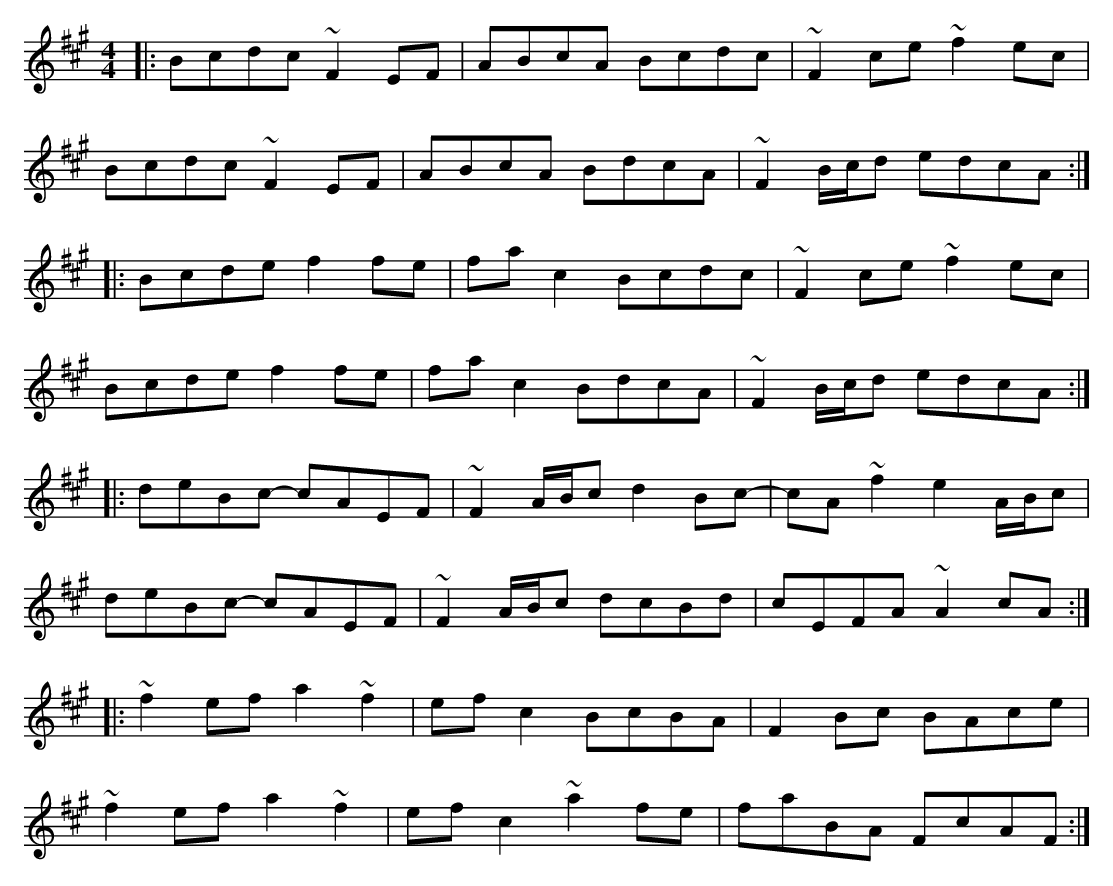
X:1
M:4/4
K:A
|:Bcdc ~F2EF|ABcA Bcdc|~F2ce ~f2ec|
Bcdc ~F2EF|ABcA BdcA|~F2 B/c/d edcA:|
|:Bcde f2fe|fac2 Bcdc|~F2ce ~f2ec|
Bcde f2fe|fac2 BdcA|~F2 B/c/d edcA:|
|:deBc- cAEF|~F2 A/B/c d2Bc-|cA~f2 e2 A/B/c|
deBc- cAEF|~F2 A/B/c dcBd|cEFA ~A2cA:|
|:~f2ef a2~f2|efc2 BcBA|F2Bc BAce|
~f2ef a2~f2|efc2 ~a2fe|faBA FcAF:|
